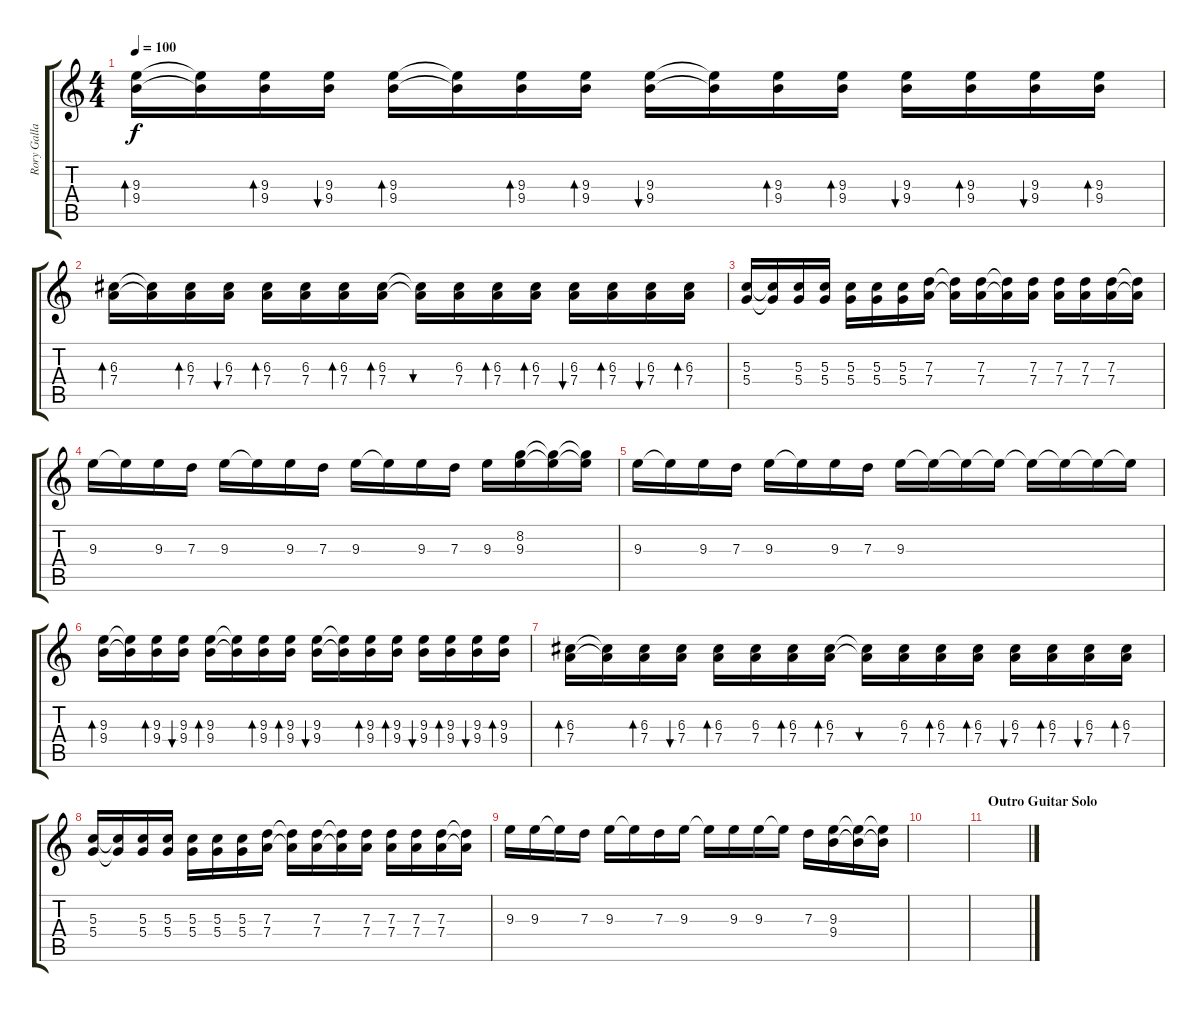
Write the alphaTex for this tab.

\track ("Rory Gallagher (Rhythm) (For Sound)" "Rory Galla") {instrument distortionguitar}
\staff {score tabs}
\tuning (E4 B3 G3 D3 A2 E2) {hide}
\ts (4 4)
\tempo 100
\clef g2
\ks c
(9.3 9.4).16{bd 120 dy f} (9.3{t} 9.4{t}).16 (9.3 9.4).16{bd 120} (9.3 9.4).16{bu 120} (9.3 9.4).16{bd 120} (9.3{t} 9.4{t}).16 (9.3 9.4).16{bd 120} (9.3 9.4).16{bd 120} (9.3 9.4).16{bu 120} (9.3{t} 9.4{t}).16 (9.3 9.4).16{bd 120} (9.3 9.4).16{bd 120} (9.3 9.4).16{bu 120} (9.3 9.4).16{bd 120} (9.3 9.4).16{bu 120} (9.3 9.4).16{bd 120} |
(6.3 7.4).16{bd 120} (6.3{t} 7.4{t}).16 (6.3 7.4).16{bd 120} (6.3 7.4).16{bu 120} (6.3 7.4).16{bd 120} (6.3 7.4).16 (6.3 7.4).16{bd 120} (6.3 7.4).16{bd 120} (6.3{t} 7.4{t}).16{bu 120} (6.3 7.4).16 (6.3 7.4).16{bd 120} (6.3 7.4).16{bd 120} (6.3 7.4).16{bu 120} (6.3 7.4).16{bd 120} (6.3 7.4).16{bu 120} (6.3 7.4).16{bd 120} |
(5.3 5.4).16 (5.3{t} 5.4{t}).16 (5.3 5.4).16 (5.3 5.4).16 (5.3 5.4).16 (5.3 5.4).16 (5.3 5.4).16 (7.3 7.4).16 (7.3{t} 7.4{t}).16 (7.3 7.4).16 (7.3{t} 7.4{t}).16 (7.3 7.4).16 (7.3 7.4).16 (7.3 7.4).16 (7.3 7.4).16 (7.3{t} 7.4{t}).16 |
9.3.16 9.3{t}.16 9.3.16 7.3.16 9.3.16 9.3{t}.16 9.3.16 7.3.16 9.3.16 9.3{t}.16 9.3.16 7.3.16 9.3.16 (8.2 9.3).16 (8.2{t} 9.3{t}).16 (8.2{t} 9.3{t}).16 |
9.3.16 9.3{t}.16 9.3.16 7.3.16 9.3.16 9.3{t}.16 9.3.16 7.3.16 9.3.16 9.3{t}.16 9.3{t}.16 9.3{t}.16 9.3{t}.16 9.3{t}.16 9.3{t}.16 9.3{t}.16 |
(9.3 9.4).16{bd 120} (9.3{t} 9.4{t}).16 (9.3 9.4).16{bd 120} (9.3 9.4).16{bu 120} (9.3 9.4).16{bd 120} (9.3{t} 9.4{t}).16 (9.3 9.4).16{bd 120} (9.3 9.4).16{bd 120} (9.3 9.4).16{bu 120} (9.3{t} 9.4{t}).16 (9.3 9.4).16{bd 120} (9.3 9.4).16{bd 120} (9.3 9.4).16{bu 120} (9.3 9.4).16{bd 120} (9.3 9.4).16{bu 120} (9.3 9.4).16{bd 120} |
(6.3 7.4).16{bd 120} (6.3{t} 7.4{t}).16 (6.3 7.4).16{bd 120} (6.3 7.4).16{bu 120} (6.3 7.4).16{bd 120} (6.3 7.4).16 (6.3 7.4).16{bd 120} (6.3 7.4).16{bd 120} (6.3{t} 7.4{t}).16{bu 120} (6.3 7.4).16 (6.3 7.4).16{bd 120} (6.3 7.4).16{bd 120} (6.3 7.4).16{bu 120} (6.3 7.4).16{bd 120} (6.3 7.4).16{bu 120} (6.3 7.4).16{bd 120} |
(5.3 5.4).16 (5.3{t} 5.4{t}).16 (5.3 5.4).16 (5.3 5.4).16 (5.3 5.4).16 (5.3 5.4).16 (5.3 5.4).16 (7.3 7.4).16 (7.3{t} 7.4{t}).16 (7.3 7.4).16 (7.3{t} 7.4{t}).16 (7.3 7.4).16 (7.3 7.4).16 (7.3 7.4).16 (7.3 7.4).16 (7.3{t} 7.4{t}).16 |
9.3.16{volume 14} 9.3.16 9.3{t}.16 7.3.16 9.3.16 9.3{t}.16 7.3.16 9.3.16 9.3{t}.16 9.3.16 9.3.16 9.3{t}.16 7.3.16 (9.3 9.4).16 (9.3{t} 9.4{t}).16 (9.3{t} 9.4{t}).16 |
|
\section ("" "Outro Guitar Solo")
